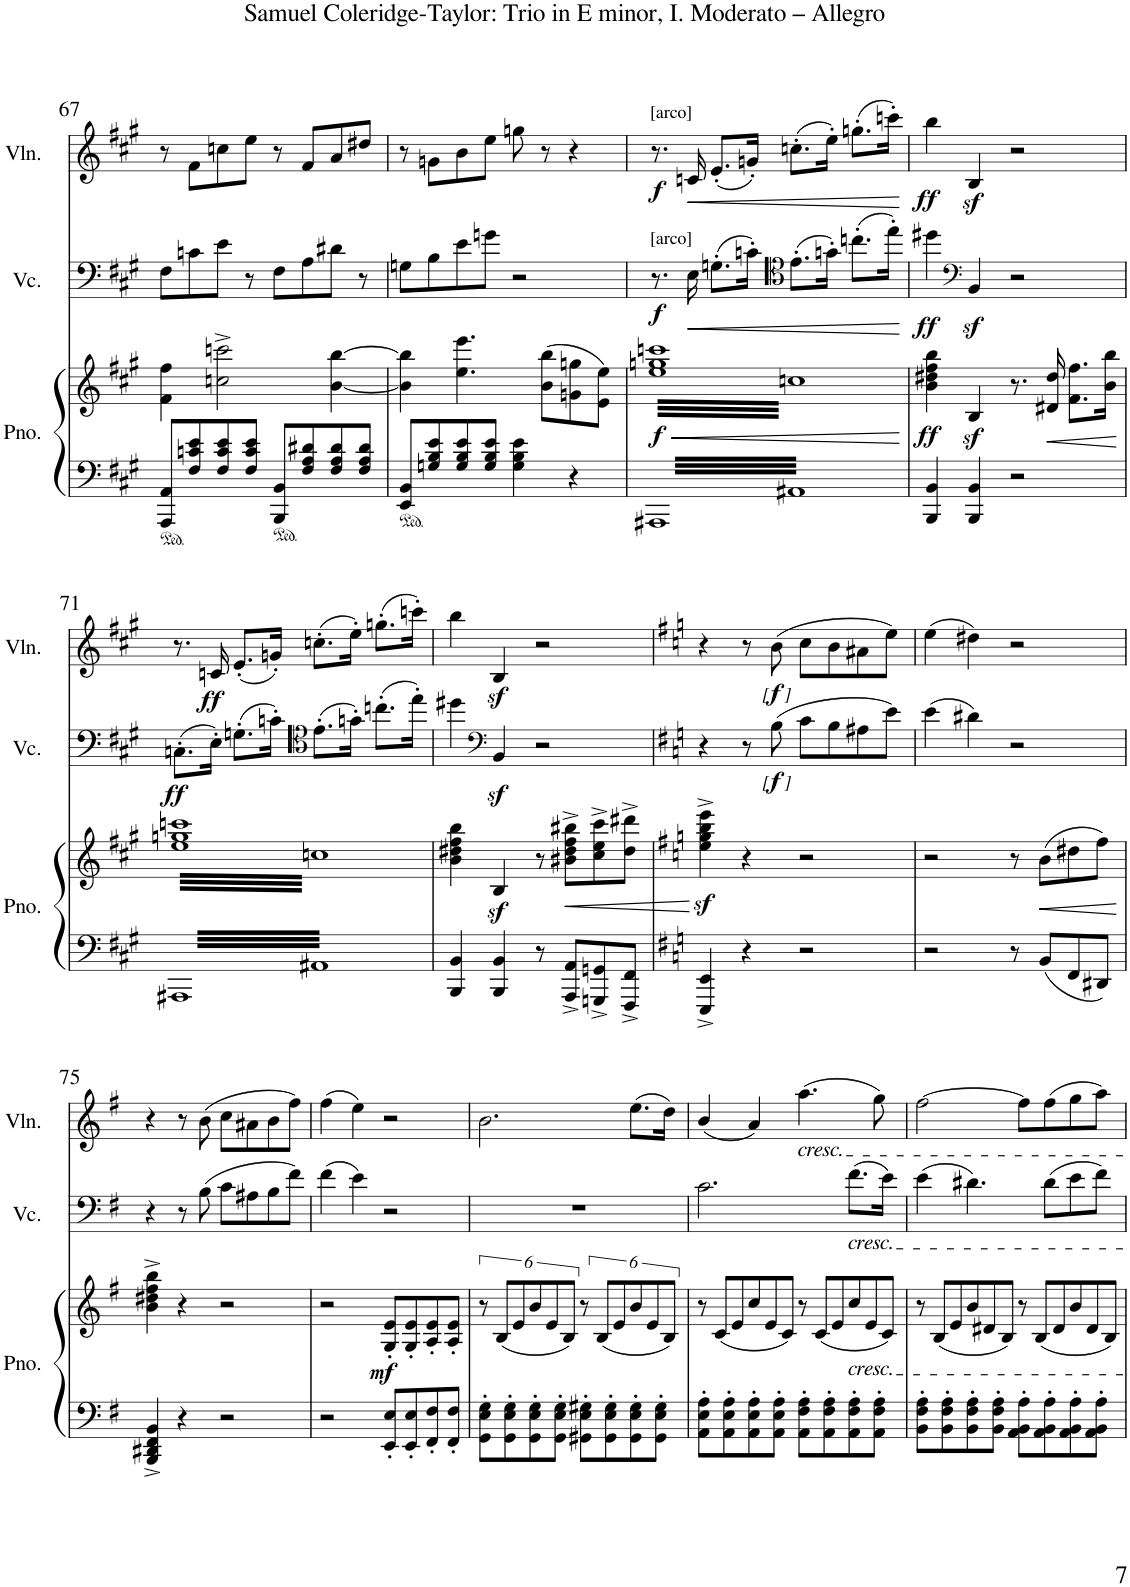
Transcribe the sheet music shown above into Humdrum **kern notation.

**kern	**kern	**dynam	**kern	**dynam	**kern	**dynam
*part3	*part3	*part3	*part2	*part2	*part1	*part1
*staff4	*staff3	*staff3/4	*staff2	*staff2	*staff1	*staff1
*I"Piano	*	*	*I"Violoncello	*	*I"Violin	*
*I'Pno.	*	*	*I'Vc.	*	*I'Vln.	*
!!LO:PB:g=z
*clefF4	*clefG2	*	*clefF4	*	*clefG2	*
*k[f#c#g#]	*k[f#c#g#]	*	*k[f#c#g#]	*	*k[f#c#g#]	*
*M4/4	*M4/4	*	*M4/4	*	*M4/4	*
*met(c)	*met(c)	*	*met(c)	*	*met(c)	*
=67	=67	=67	=67	=67	=67	=67
8AAA/ 8AA/L	4f#\ 4ff#\	.	8F#\L	.	8r	.
8F#/ 8cn/ 8e/	.	.	8cn\	.	8f#\L	.
8F#/ 8c/ 8e/	2ccn\^ 2cccn\^	.	8e\J	.	8ccn\	.
8F#/ 8c/ 8e/J	.	.	8r	.	8ee\J	.
8BBB/ 8BB/L	.	.	8F#\L	.	8r	.
8F#/ 8A/ 8d#X/	.	.	8A\	.	8f#/L	.
8F#/ 8A/ 8d#/	[4b\ [4bb\	.	8d#X\J	.	8a/	.
8F#/ 8A/ 8d#/J	.	.	8r	.	8dd#X/J	.
=68	=68	=68	=68	=68	=68	=68
8EE/ 8BB/L	4b\] 4bb\]	.	8Gn\L	.	8r	.
8Gn/ 8B/ 8e/	.	.	8B\	.	8gn\L	.
8G/ 8B/ 8e/	4.ee\ 4.eee\	.	8e\	.	8b\	.
8G/ 8B/ 8e/J	.	.	8gn\J	.	8ee\J	.
4G\ 4B\ 4e\	.	.	2r	.	8ggn\	.
.	(8b\ 8bb\L	.	.	.	8r	.
4r	8gn\ 8ggn\	.	.	.	4r	.
.	8e\ 8ee\J)	.	.	.	.	.
=69	=69	=69	=69	=69	=69	=69
!	!	!	!	!	!LO:TX:a:t=[arco]	!
!	!	!	!LO:TX:a:t=[arco]	!	!	!
!	!	!LO:HP:b	!	!	!	!
!	!	!LO:DY:n=1:b	!	!LO:DY:b	!	!LO:DY:b
*	*tremolo	*	*	*	*	*
3.AAA#X	64ee 64ggn 64cccnLLLL	< f	8.r	f	8.r	f
.	64ccn	.	.	.	.	.
.	64ee 64ggn 64cccn	.	.	.	.	.
.	64ccn	.	.	.	.	.
.	64ee 64ggn 64cccn	.	.	.	.	.
.	64ccn	.	.	.	.	.
.	64ee 64ggn 64cccn	.	.	.	.	.
.	64ccn	.	.	.	.	.
.	64ee 64ggn 64cccn	.	.	.	.	.
.	64ccn	.	.	.	.	.
.	64ee 64ggn 64cccn	.	.	.	.	.
.	64ccn	.	.	.	.	.
!	!	!	!	!LO:HP:b	!	!LO:HP:b
.	64ee 64ggn 64cccn	.	16E\	<	16cn/	<
.	64ccn	.	.	.	.	.
.	64ee 64ggn 64cccn	.	.	.	.	.
.	64ccn	.	.	.	.	.
.	64ee 64ggn 64cccn	.	(8.Gn'\L	.	(8.e'/L	.
.	64ccn	.	.	.	.	.
.	64ee 64ggn 64cccn	.	.	.	.	.
.	64ccn	.	.	.	.	.
.	64ee 64ggn 64cccn	.	.	.	.	.
.	64ccn	.	.	.	.	.
.	64ee 64ggn 64cccn	.	.	.	.	.
.	64ccn	.	.	.	.	.
.	64ee 64ggn 64cccn	.	.	.	.	.
.	64ccn	.	.	.	.	.
.	64ee 64ggn 64cccn	.	.	.	.	.
.	64ccn	.	.	.	.	.
.	64ee 64ggn 64cccn	.	16cn'\Jk)	.	16gn'/Jk)	.
.	64ccn	.	.	.	.	.
.	64ee 64ggn 64cccn	.	.	.	.	.
.	64ccn	.	.	.	.	.
*	*	*	*clefC4	*	*	*
3.AA#X	64ee 64ggn 64cccn	.	(8.e'\L	.	(8.ccn'\L	.
.	64ccn	.	.	.	.	.
.	64ee 64ggn 64cccn	.	.	.	.	.
.	64ccn	.	.	.	.	.
.	64ee 64ggn 64cccn	.	.	.	.	.
.	64ccn	.	.	.	.	.
.	64ee 64ggn 64cccn	.	.	.	.	.
.	64ccn	.	.	.	.	.
.	64ee 64ggn 64cccn	.	.	.	.	.
.	64ccn	.	.	.	.	.
.	64ee 64ggn 64cccn	.	.	.	.	.
.	64ccn	.	.	.	.	.
.	64ee 64ggn 64cccn	.	16gn'\Jk)	.	16ee'\Jk)	.
.	64ccn	.	.	.	.	.
.	64ee 64ggn 64cccn	.	.	.	.	.
.	64ccn	.	.	.	.	.
.	64ee 64ggn 64cccn	.	(8.ccn'\L	.	(8.ggn'\L	.
.	64ccn	.	.	.	.	.
.	64ee 64ggn 64cccn	.	.	.	.	.
.	64ccn	.	.	.	.	.
.	64ee 64ggn 64cccn	.	.	.	.	.
.	64ccn	.	.	.	.	.
.	64ee 64ggn 64cccn	.	.	.	.	.
.	64ccn	.	.	.	.	.
.	64ee 64ggn 64cccn	.	.	.	.	.
.	64ccn	.	.	.	.	.
.	64ee 64ggn 64cccn	.	.	.	.	.
.	64ccn	.	.	.	.	.
.	64ee 64ggn 64cccn	.	16ee'\Jk)	.	16cccn'\Jk)	.
.	64ccn	.	.	.	.	.
.	64ee 64ggn 64cccn	.	.	.	.	.
.	64ccnJJJJ	.	.	.	.	.
*	*Xtremolo	*	*	*	*	*
.	.	[	.	[	.	[
=70	=70	=70	=70	=70	=70	=70
!	!	!LO:DY:b	!	!LO:DY:b	!	!LO:DY:b
4BBB/' 4BB/'	4b\' 4dd#X\' 4ff#\' 4bb\'	ff	4dd#X'\	ff	4bb'\	ff
.	.	.	.	.	.	.
.	.	.	.	.	.	.
.	.	.	.	.	.	.
.	.	.	.	.	.	.
.	.	.	.	.	.	.
.	.	.	.	.	.	.
.	.	.	.	.	.	.
.	.	.	.	.	.	.
.	.	.	.	.	.	.
.	.	.	.	.	.	.
.	.	.	.	.	.	.
.	.	.	.	.	.	.
.	.	.	.	.	.	.
.	.	.	.	.	.	.
.	.	.	.	.	.	.
*	*	*	*clefF4	*	*	*
4BBB/ 4BB/	4Bz</	.	4BBz</	.	4Bz</	.
.	.	.	.	.	.	.
.	.	.	.	.	.	.
.	.	.	.	.	.	.
.	.	.	.	.	.	.
.	.	.	.	.	.	.
.	.	.	.	.	.	.
.	.	.	.	.	.	.
.	.	.	.	.	.	.
.	.	.	.	.	.	.
.	.	.	.	.	.	.
.	.	.	.	.	.	.
.	.	.	.	.	.	.
.	.	.	.	.	.	.
.	.	.	.	.	.	.
.	.	.	.	.	.	.
2r	8.r	.	2r	.	2r	.
!	!	!LO:HP:b	!	!	!	!
.	16d#X/ 16dd#/	<	.	.	.	.
.	8.f#\ 8.ff#\L	.	.	.	.	.
.	16b\ 16bb\Jk	.	.	.	.	.
.	.	[	.	.	.	.
!!LO:LB:g=z
=71	=71	=71	=71	=71	=71	=71
!	!	!	!	!LO:DY:b	!	!
*	*tremolo	*	*	*	*	*
3.AAA#X	64ee 64ggn 64cccnLLLL	.	(8.Cn'\L	ff	8.r	.
.	64ccn	.	.	.	.	.
.	64ee 64ggn 64cccn	.	.	.	.	.
.	64ccn	.	.	.	.	.
.	64ee 64ggn 64cccn	.	.	.	.	.
.	64ccn	.	.	.	.	.
.	64ee 64ggn 64cccn	.	.	.	.	.
.	64ccn	.	.	.	.	.
.	64ee 64ggn 64cccn	.	.	.	.	.
.	64ccn	.	.	.	.	.
.	64ee 64ggn 64cccn	.	.	.	.	.
.	64ccn	.	.	.	.	.
!	!	!	!	!	!	!LO:DY:b
.	64ee 64ggn 64cccn	.	16E'\Jk)	.	16cn/	ff
.	64ccn	.	.	.	.	.
.	64ee 64ggn 64cccn	.	.	.	.	.
.	64ccn	.	.	.	.	.
.	64ee 64ggn 64cccn	.	(8.Gn'\L	.	(8.e'/L	.
.	64ccn	.	.	.	.	.
.	64ee 64ggn 64cccn	.	.	.	.	.
.	64ccn	.	.	.	.	.
.	64ee 64ggn 64cccn	.	.	.	.	.
.	64ccn	.	.	.	.	.
.	64ee 64ggn 64cccn	.	.	.	.	.
.	64ccn	.	.	.	.	.
.	64ee 64ggn 64cccn	.	.	.	.	.
.	64ccn	.	.	.	.	.
.	64ee 64ggn 64cccn	.	.	.	.	.
.	64ccn	.	.	.	.	.
.	64ee 64ggn 64cccn	.	16cn'\Jk)	.	16gn'/Jk)	.
.	64ccn	.	.	.	.	.
.	64ee 64ggn 64cccn	.	.	.	.	.
.	64ccn	.	.	.	.	.
*	*	*	*clefC4	*	*	*
3.AA#X	64ee 64ggn 64cccn	.	(8.e'\L	.	(8.ccn'\L	.
.	64ccn	.	.	.	.	.
.	64ee 64ggn 64cccn	.	.	.	.	.
.	64ccn	.	.	.	.	.
.	64ee 64ggn 64cccn	.	.	.	.	.
.	64ccn	.	.	.	.	.
.	64ee 64ggn 64cccn	.	.	.	.	.
.	64ccn	.	.	.	.	.
.	64ee 64ggn 64cccn	.	.	.	.	.
.	64ccn	.	.	.	.	.
.	64ee 64ggn 64cccn	.	.	.	.	.
.	64ccn	.	.	.	.	.
.	64ee 64ggn 64cccn	.	16gn'\Jk)	.	16ee'\Jk)	.
.	64ccn	.	.	.	.	.
.	64ee 64ggn 64cccn	.	.	.	.	.
.	64ccn	.	.	.	.	.
.	64ee 64ggn 64cccn	.	(8.ccn'\L	.	(8.ggn'\L	.
.	64ccn	.	.	.	.	.
.	64ee 64ggn 64cccn	.	.	.	.	.
.	64ccn	.	.	.	.	.
.	64ee 64ggn 64cccn	.	.	.	.	.
.	64ccn	.	.	.	.	.
.	64ee 64ggn 64cccn	.	.	.	.	.
.	64ccn	.	.	.	.	.
.	64ee 64ggn 64cccn	.	.	.	.	.
.	64ccn	.	.	.	.	.
.	64ee 64ggn 64cccn	.	.	.	.	.
.	64ccn	.	.	.	.	.
.	64ee 64ggn 64cccn	.	16ee'\Jk)	.	16cccn'\Jk)	.
.	64ccn	.	.	.	.	.
.	64ee 64ggn 64cccn	.	.	.	.	.
.	64ccnJJJJ	.	.	.	.	.
*	*Xtremolo	*	*	*	*	*
=72	=72	=72	=72	=72	=72	=72
4BBB/' 4BB/'	4b\' 4dd#X\' 4ff#\' 4bb\'	.	4dd#X'\	.	4bb'\	.
.	.	.	.	.	.	.
.	.	.	.	.	.	.
.	.	.	.	.	.	.
.	.	.	.	.	.	.
.	.	.	.	.	.	.
.	.	.	.	.	.	.
.	.	.	.	.	.	.
.	.	.	.	.	.	.
.	.	.	.	.	.	.
.	.	.	.	.	.	.
.	.	.	.	.	.	.
.	.	.	.	.	.	.
.	.	.	.	.	.	.
.	.	.	.	.	.	.
.	.	.	.	.	.	.
*	*	*	*clefF4	*	*	*
4BBB/ 4BB/	4Bz</	.	4BBz</	.	4Bz</	.
.	.	.	.	.	.	.
.	.	.	.	.	.	.
.	.	.	.	.	.	.
.	.	.	.	.	.	.
.	.	.	.	.	.	.
.	.	.	.	.	.	.
.	.	.	.	.	.	.
.	.	.	.	.	.	.
.	.	.	.	.	.	.
.	.	.	.	.	.	.
.	.	.	.	.	.	.
.	.	.	.	.	.	.
.	.	.	.	.	.	.
.	.	.	.	.	.	.
.	.	.	.	.	.	.
8r	8r	.	2r	.	2r	.
!	!	!LO:HP:b	!	!	!	!
8AAA/'^ 8AA/'^L	8b#X\'^ 8dd#\'^ 8ff#\'^ 8bb#X\'^L	<	.	.	.	.
8GGGn/'^ 8GGn/'^	8cc#\'^ 8ee\'^ 8ccc#\'^	.	.	.	.	.
8FFF#/'^ 8FF#/'^J	8dd#\'^ 8ddd#X\'^J	.	.	.	.	.
.	.	[	.	.	.	.
=73	=73	=73	=73	=73	=73	=73
*k[f#]	*k[f#]	*	*k[f#]	*	*k[f#]	*
4EEE/^ 4EE/^	4ee\z<^ 4gg\z<^ 4bb\z<^ 4eee\z<^	.	4r	.	4r	.
4r	4r	.	8r	.	8r	.
!	!	!	!	!LO:DY:b	!	!
!	!	!	!	!LO:DY:n=1:b	!	!
!	!	!	!	!LO:DY:n=2:b	!	!LO:DY:b
!	!	!	!	!	!	!LO:DY:n=1:b
!	!	!	!	!	!	!LO:DY:n=2:b
.	.	.	(8B\	other-dynamics f other-dynamics	(8b\	other-dynamics f other-dynamics
2r	2r	.	8c\L	.	8cc\L	.
.	.	.	8B\	.	8b\	.
.	.	.	8A#X\	.	8a#X\	.
.	.	.	8e\J)	.	8ee\J)	.
=74	=74	=74	=74	=74	=74	=74
2r	2r	.	(4e\	.	(4ee\	.
.	.	.	4d#X\)	.	4dd#X\)	.
8r	8r	.	2r	.	2r	.
!	!	!LO:HP:b	!	!	!	!
8BB/L	(8b\L	<	.	.	.	.
8FF#/	8dd#X\	.	.	.	.	.
8DD#X/J	8ff#\J)	.	.	.	.	.
.	.	[	.	.	.	.
!!LO:LB:g=z
=75	=75	=75	=75	=75	=75	=75
4BBB/^ 4DD#X/^ 4FF#/^ 4BB/^	4b\^ 4dd#X\^ 4ff#\^ 4bb\^	.	4r	.	4r	.
4r	4r	.	8r	.	8r	.
.	.	.	(8B\	.	(8b\	.
2r	2r	.	8c\L	.	8cc\L	.
.	.	.	8A#X\	.	8a#X\	.
.	.	.	8B\	.	8b\	.
.	.	.	8f#\J)	.	8ff#\J)	.
=76	=76	=76	=76	=76	=76	=76
2r	2r	.	(4f#\	.	(4ff#\	.
.	.	.	4e\)	.	4ee\)	.
!	!	!LO:DY:b	!	!	!	!
8EE/' 8E/'L	8G/' 8e/'L	mf	2r	.	2r	.
8EE/' 8E/'	8G/' 8e/'	.	.	.	.	.
8FF#/' 8F#/'	8A/' 8e/'	.	.	.	.	.
8FF#/' 8F#/'J	8A/' 8e/'J	.	.	.	.	.
=77	=77	=77	=77	=77	=77	=77
8GG\' 8E\' 8G\'L	12r	.	1r	.	2.b\	.
.	(12B/L	.	.	.	.	.
8GG\' 8E\' 8G\'	.	.	.	.	.	.
.	12e/	.	.	.	.	.
8GG\' 8E\' 8G\'	12b/	.	.	.	.	.
.	12e/	.	.	.	.	.
8GG\' 8E\' 8G\'J	.	.	.	.	.	.
.	12B/J)	.	.	.	.	.
8GG#X\' 8E\' 8G#X\'L	12r	.	.	.	.	.
.	(12B/L	.	.	.	.	.
8GG#\' 8E\' 8G#\'	.	.	.	.	.	.
.	12e/	.	.	.	.	.
8GG#\' 8E\' 8G#\'	12b/	.	.	.	(8.ee\L	.
.	12e/	.	.	.	.	.
8GG#\' 8E\' 8G#\'J	.	.	.	.	.	.
.	12B/J)	.	.	.	.	.
.	.	.	.	.	16dd\Jk)	.
=78	=78	=78	=78	=78	=78	=78
8AA\' 8E\' 8A\'L	12r	.	2.c\	.	(4b/	.
.	(12c/L	.	.	.	.	.
8AA\' 8E\' 8A\'	.	.	.	.	.	.
.	12e/	.	.	.	.	.
8AA\' 8E\' 8A\'	12cc/	.	.	.	4a'~/)	.
.	12e/	.	.	.	.	.
8AA\' 8E\' 8A\'J	.	.	.	.	.	.
.	12c/J)	.	.	.	.	.
!	!	!	!	!	!LO:TX:b:i:t=cresc.	!
8AA\' 8F#\' 8A\'L	12r	.	.	.	(4.aa\	.
.	(12c/L	.	.	.	.	.
8AA\' 8F#\' 8A\'	.	.	.	.	.	.
.	12e/	.	.	.	.	.
!	!	!	!LO:TX:b:i:t=cresc.	!	!	!
!	!LO:TX:b:i:t=cresc.	!	!	!	!	!
8AA\' 8F#\' 8A\'	12cc/	.	(8.f#\L	.	.	.
.	12e/	.	.	.	.	.
8AA\' 8F#\' 8A\'J	.	.	.	.	8gg\)	.
.	12c/J)	.	.	.	.	.
.	.	.	16e\Jk)	.	.	.
=79	=79	=79	=79	=79	=79	=79
8BB\' 8F#\' 8A\'L	12r	.	(4e\	.	[2ff#\	.
.	(12B/L	.	.	.	.	.
8BB\' 8F#\' 8A\'	.	.	.	.	.	.
.	12e/	.	.	.	.	.
8BB\' 8F#\' 8A\'	12b/	.	4.d#X'~\)	.	.	.
.	12d#X/	.	.	.	.	.
8BB\' 8F#\' 8A\'J	.	.	.	.	.	.
.	12B/J)	.	.	.	.	.
8AA\' 8BB\' 8A\'L	12r	.	.	.	8ff#'\L]	.
.	(12B/L	.	.	.	.	.
8AA\' 8BB\' 8A\'	.	.	(8d#\L	.	(8ff#\	.
.	12d#/	.	.	.	.	.
8AA\' 8BB\' 8A\'	12b/	.	8e\	.	8gg\	.
.	12d#/	.	.	.	.	.
8AA\' 8BB\' 8A\'J	.	.	8f#\J)	.	8aa\J)	.
.	12B/J)	.	.	.	.	.
=	=	=	=	=	=	=
*-	*-	*-	*-	*-	*-	*-
